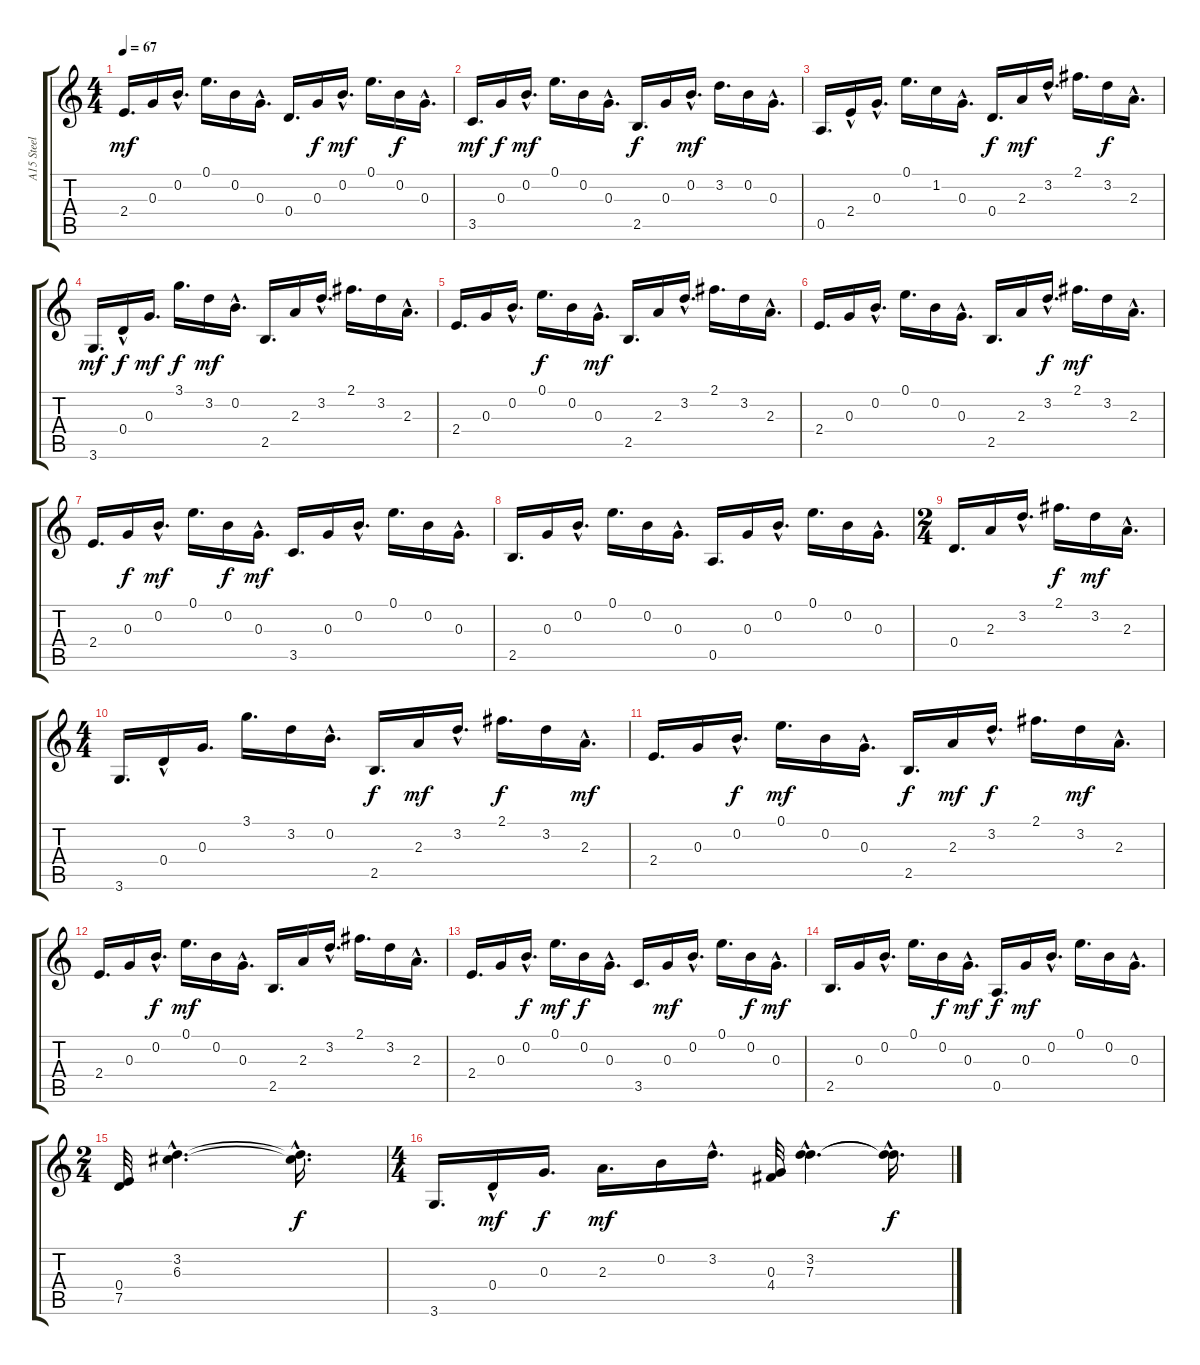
\track ("A15 Steel GT & Piano" "A15 Steel ") {instrument acousticguitarsteel}
\staff {score tabs}
\tuning (E4 B3 G3 D3 A2 E2) {hide}
\ts (4 4)
\tempo 67
\clef g2
\ks c
2.4.16{d dy mf} 0.3.16 0.2{hac}.16{d} 0.1.16{d} 0.2.16 0.3{hac}.16{d} 0.4.16{d} 0.3.16{dy f} 0.2{hac}.16{d dy mf} 0.1.16{d} 0.2.16{dy f} 0.3{hac}.16{d} |
3.5.16{d dy mf} 0.3.16{dy f} 0.2{hac}.16{d dy mf} 0.1.16{d} 0.2.16 0.3{hac}.16{d} 2.5.16{d dy f} 0.3.16 0.2{hac}.16{d dy mf} 3.2.16{d} 0.2.16 0.3{hac}.16{d} |
0.5.16{d} 2.4{hac}.16 0.3{hac}.16{d} 0.1.16{d} 1.2.16 0.3{hac}.16{d} 0.4.16{d dy f} 2.3.16{dy mf} 3.2{hac}.16{d} 2.1.16{d} 3.2.16{dy f} 2.3{hac}.16{d} |
3.6.16{d dy mf} 0.4{hac}.16{dy f} 0.3.16{d dy mf} 3.1.16{d dy f} 3.2.16{dy mf} 0.2{hac}.16{d} 2.5.16{d} 2.3.16 3.2{hac}.16{d} 2.1.16{d} 3.2.16 2.3{hac}.16{d} |
2.4.16{d} 0.3.16 0.2{hac}.16{d} 0.1.16{d dy f} 0.2.16 0.3{hac}.16{d dy mf} 2.5.16{d} 2.3.16 3.2{hac}.16{d} 2.1.16{d} 3.2.16 2.3{hac}.16{d} |
2.4.16{d} 0.3.16 0.2{hac}.16{d} 0.1.16{d} 0.2.16 0.3{hac}.16{d} 2.5.16{d} 2.3.16 3.2{hac}.16{d dy f} 2.1.16{d dy mf} 3.2.16 2.3{hac}.16{d} |
2.4.16{d} 0.3.16{dy f} 0.2{hac}.16{d dy mf} 0.1.16{d} 0.2.16{dy f} 0.3{hac}.16{d dy mf} 3.5.16{d} 0.3.16 0.2{hac}.16{d} 0.1.16{d} 0.2.16 0.3{hac}.16{d} |
2.5.16{d} 0.3.16 0.2{hac}.16{d} 0.1.16{d} 0.2.16 0.3{hac}.16{d} 0.5.16{d} 0.3.16 0.2{hac}.16{d} 0.1.16{d} 0.2.16 0.3{hac}.16{d} |
\ts (2 4)
0.4.16{d} 2.3.16 3.2{hac}.16{d} 2.1.16{d dy f} 3.2.16{dy mf} 2.3{hac}.16{d} |
\ts (4 4)
3.6.16{d} 0.4{hac}.16 0.3.16{d} 3.1.16{d} 3.2.16 0.2{hac}.16{d} 2.5.16{d dy f} 2.3.16{dy mf} 3.2{hac}.16{d} 2.1.16{d dy f} 3.2.16 2.3{hac}.16{d dy mf} |
2.4.16{d} 0.3.16 0.2{hac}.16{d dy f} 0.1.16{d dy mf} 0.2.16 0.3{hac}.16{d} 2.5.16{d dy f} 2.3.16{dy mf} 3.2{hac}.16{d dy f} 2.1.16{d} 3.2.16{dy mf} 2.3{hac}.16{d} |
2.4.16{d} 0.3.16 0.2{hac}.16{d dy f} 0.1.16{d dy mf} 0.2.16 0.3{hac}.16{d} 2.5.16{d} 2.3.16 3.2{hac}.16{d} 2.1.16{d} 3.2.16 2.3{hac}.16{d} |
2.4.16{d} 0.3.16 0.2{hac}.16{d dy f} 0.1.16{d dy mf} 0.2.16{dy f} 0.3{hac}.16{d} 3.5.16{d} 0.3.16{dy mf} 0.2{hac}.16{d} 0.1.16{d} 0.2.16{dy f} 0.3{hac}.16{d dy mf} |
2.5.16{d} 0.3.16 0.2{hac}.16{d} 0.1.16{d} 0.2.16{dy f} 0.3{hac}.16{d dy mf} 0.5.16{d dy f} 0.3.16{dy mf} 0.2{hac}.16{d} 0.1.16{d} 0.2.16 0.3{hac}.16{d} |
\ts (2 4)
(0.4 7.5).32 (3.2{hac} 6.3{hac}).4{d} (3.2{hac t} 6.3{hac t}).16{d dy f} |
\ts (4 4)
3.6.16{d} 0.4{hac}.16{dy mf} 0.3.16{d dy f} 2.3.16{d dy mf} 0.2.16 3.2{hac}.16{d} (0.3 4.4).32 (3.2{hac} 7.3{hac}).4{d} (3.2{hac t} 7.3{hac t}).16{d dy f}
